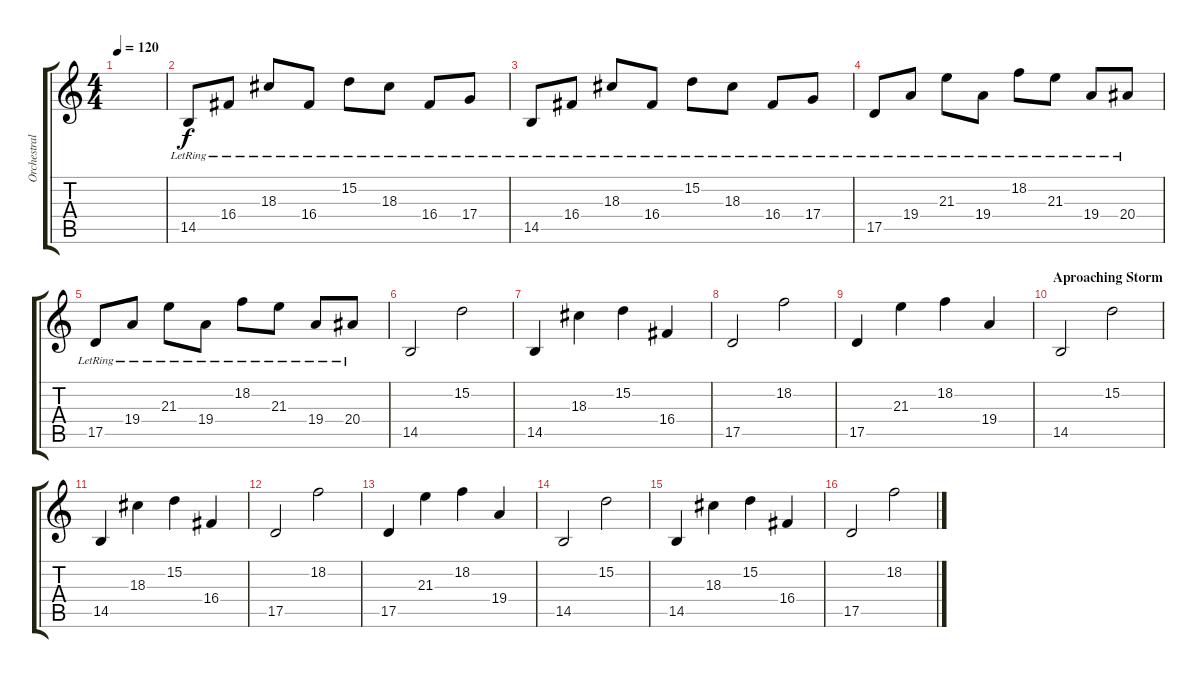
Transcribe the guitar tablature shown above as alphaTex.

\track ("Orchestral Harp" "Orchestral") {instrument orchestralharp}
\staff {score tabs}
\tuning (E4 B3 G3 D3 A2 E2) {hide}
\ts (4 4)
\tempo 120
\clef g2
\ks c
|
14.5{lr}.8{volume 9} 16.4{lr}.8 18.3{lr}.8 16.4{lr}.8 15.2{lr}.8 18.3{lr}.8 16.4{lr}.8 17.4{lr}.8 |
14.5{lr}.8 16.4{lr}.8 18.3{lr}.8 16.4{lr}.8 15.2{lr}.8 18.3{lr}.8 16.4{lr}.8 17.4{lr}.8 |
17.5{lr}.8 19.4{lr}.8 21.3{lr}.8 19.4{lr}.8 18.2{lr}.8 21.3{lr}.8 19.4{lr}.8 20.4{lr}.8 |
17.5{lr}.8 19.4{lr}.8 21.3{lr}.8 19.4{lr}.8 18.2{lr}.8 21.3{lr}.8 19.4{lr}.8 20.4{lr}.8 |
14.5.2 15.2.2 |
14.5.4 18.3.4 15.2.4 16.4.4 |
17.5.2 18.2.2 |
17.5.4 21.3.4 18.2.4 19.4.4 |
\section ("" "Aproaching Storm")
14.5.2 15.2.2 |
14.5.4 18.3.4 15.2.4 16.4.4 |
17.5.2 18.2.2 |
17.5.4 21.3.4 18.2.4 19.4.4 |
14.5.2 15.2.2 |
14.5.4 18.3.4 15.2.4 16.4.4 |
17.5.2 18.2.2
